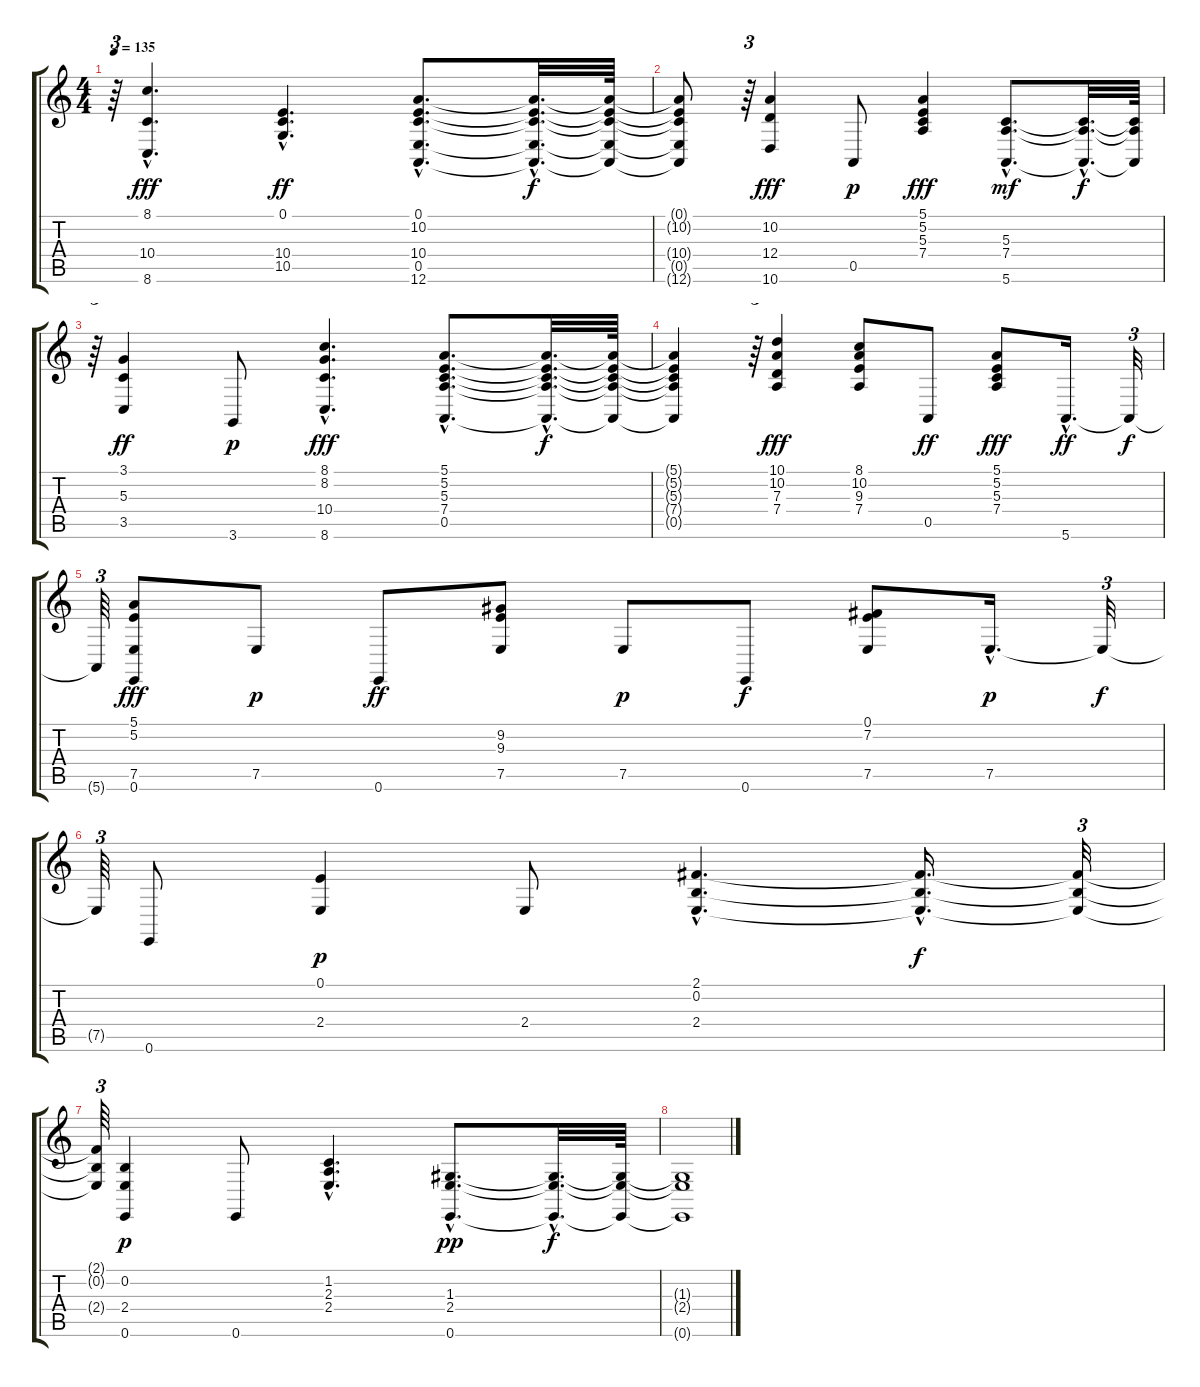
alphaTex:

\track "" {instrument acousticgrandpiano}
\staff {score tabs}
\tuning (E4 B3 G3 D3 A2 E2) {hide}
\ts (4 4)
\tempo 135
\clef g2
\ks c
r.64{tu (3 2) dy f} (8.1{hac} 10.4{hac} 8.6{hac}).4{d dy fff} (0.1{hac} 10.4{hac} 10.5{hac}).4{d dy ff} (0.1{hac} 10.2{hac} 10.4{hac} 0.5{hac} 12.6{hac}).8{d} (0.1{hac t} 10.2{hac t} 10.4{hac t} 0.5{hac t} 12.6{hac t}).32{d dy f} (0.1{t} 10.2{t} 10.4{t} 0.5{t} 12.6{t}).64 |
(0.1{t} 10.2{t} 10.4{t} 0.5{t} 12.6{t}).8 r.64{tu (3 2)} (10.2 12.4 10.6).4{dy fff} 0.5.8{dy p} (5.1 5.2 5.3 7.4).4{dy fff} (5.3{hac} 7.4{hac} 5.6{hac}).8{d dy mf} (5.3{hac t} 7.4{hac t} 5.6{hac t}).32{d dy f} (5.3{t} 7.4{t} 5.6{t}).64 |
r.64{tu (3 2)} (3.1 5.3 3.5).4{dy ff} 3.6.8{dy p} (8.1{hac} 8.2{hac} 10.4{hac} 8.6{hac}).4{d dy fff} (5.1{hac} 5.2{hac} 5.3{hac} 7.4{hac} 0.5{hac}).8{d} (5.1{hac t} 5.2{hac t} 5.3{hac t} 7.4{hac t} 0.5{hac t}).32{d dy f} (5.1{t} 5.2{t} 5.3{t} 7.4{t} 0.5{t}).64 |
(5.1{t} 5.2{t} 5.3{t} 7.4{t} 0.5{t}).4 r.64{tu (3 2)} (10.1 10.2 7.3 7.4).4{dy fff} (8.1 10.2 9.3 7.4).8 0.5.8{dy ff} (5.1 5.2 5.3 7.4).8{dy fff} 5.6{hac}.16{d dy ff} 5.6{t}.32{tu (3 2) dy f} |
5.6{t}.64{tu (3 2)} (5.1 5.2 7.5 0.6).8{dy fff} 7.5.8{dy p} 0.6.8{dy ff} (9.2 9.3 7.5).8 7.5.8{dy p} 0.6.8{dy f} (0.1 7.2 7.5).8 7.5{hac}.16{d dy p} 7.5{t}.32{tu (3 2) dy f} |
7.5{t}.64{tu (3 2)} 0.6.8 (0.1 2.4).4{dy p} 2.4.8 (2.1{hac} 0.2{hac} 2.4{hac}).4{d} (2.1{hac t} 0.2{hac t} 2.4{hac t}).16{d dy f} (2.1{t} 0.2{t} 2.4{t}).32{tu (3 2)} |
(2.1{t} 0.2{t} 2.4{t}).64{tu (3 2)} (0.2 2.4 0.6).4{dy p} 0.6.8 (1.2{hac} 2.3{hac} 2.4{hac}).4{d} (1.3{hac} 2.4{hac} 0.6{hac}).8{d dy pp} (1.3{hac t} 2.4{hac t} 0.6{hac t}).32{d dy f} (1.3{t} 2.4{t} 0.6{t}).64 |
(1.3{t} 2.4{t} 0.6{t}).1
